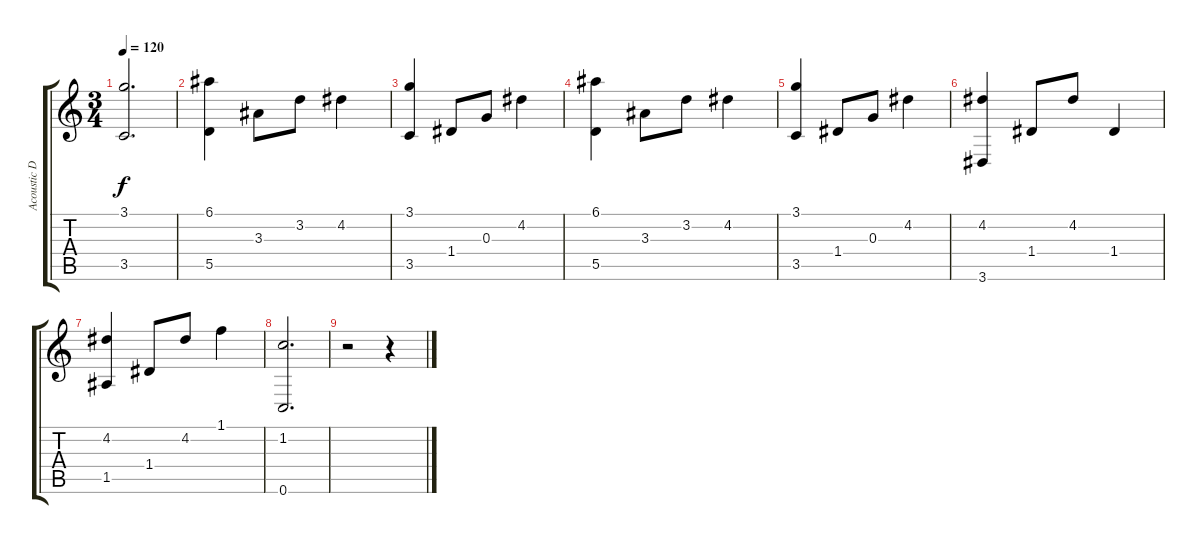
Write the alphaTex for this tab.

\track ("Acoustic Drop C" "Acoustic D") {instrument acousticguitarsteel}
\staff {score tabs}
\tuning (E4 B3 G3 D3 A2 C2) {hide}
\ts (3 4)
\tempo 120
\clef g2
\ks c
(3.1 3.5).2{d dy f} |
(6.1 5.5).4 3.3.8 3.2.8 4.2.4 |
(3.1 3.5).4 1.4.8 0.3.8 4.2.4 |
(6.1 5.5).4 3.3.8 3.2.8 4.2.4 |
(3.1 3.5).4 1.4.8 0.3.8 4.2.4 |
(4.2 3.6).4 1.4.8 4.2.8 1.4.4 |
(4.2 1.5).4 1.4.8 4.2.8 1.1.4 |
(1.2 0.6).2{d} |
r.2 r.4
